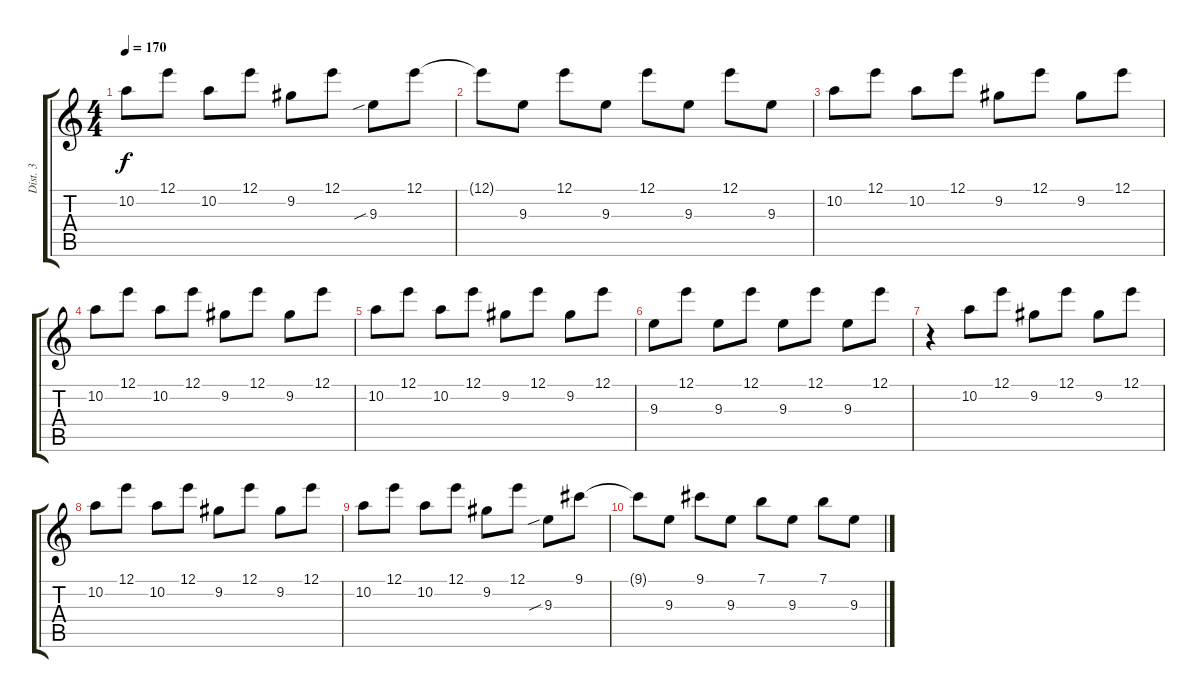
\track ("Dist. 3" "Dist. 3") {instrument distortionguitar}
\staff {score tabs}
\tuning (E4 B3 G3 D3 A2 D2) {hide}
\ts (4 4)
\tempo 170
\clef g2
\ks c
10.2.8{dy f} 12.1.8 10.2.8 12.1.8 9.2.8 12.1.8 9.3{sib}.8 12.1.8 |
12.1{t}.8 9.3.8 12.1.8 9.3.8 12.1.8 9.3.8 12.1.8 9.3.8 |
10.2.8 12.1.8 10.2.8 12.1.8 9.2.8 12.1.8 9.2.8 12.1.8 |
10.2.8 12.1.8 10.2.8 12.1.8 9.2.8 12.1.8 9.2.8 12.1.8 |
10.2.8 12.1.8 10.2.8 12.1.8 9.2.8 12.1.8 9.2.8 12.1.8 |
9.3.8 12.1.8 9.3.8 12.1.8 9.3.8 12.1.8 9.3.8 12.1.8 |
r.4 10.2.8 12.1.8 9.2.8 12.1.8 9.2.8 12.1.8 |
10.2.8 12.1.8 10.2.8 12.1.8 9.2.8 12.1.8 9.2.8 12.1.8 |
10.2.8 12.1.8 10.2.8 12.1.8 9.2.8 12.1.8 9.3{sib}.8 9.1.8 |
9.1{t}.8 9.3.8 9.1.8 9.3.8 7.1.8 9.3.8 7.1.8 9.3.8
